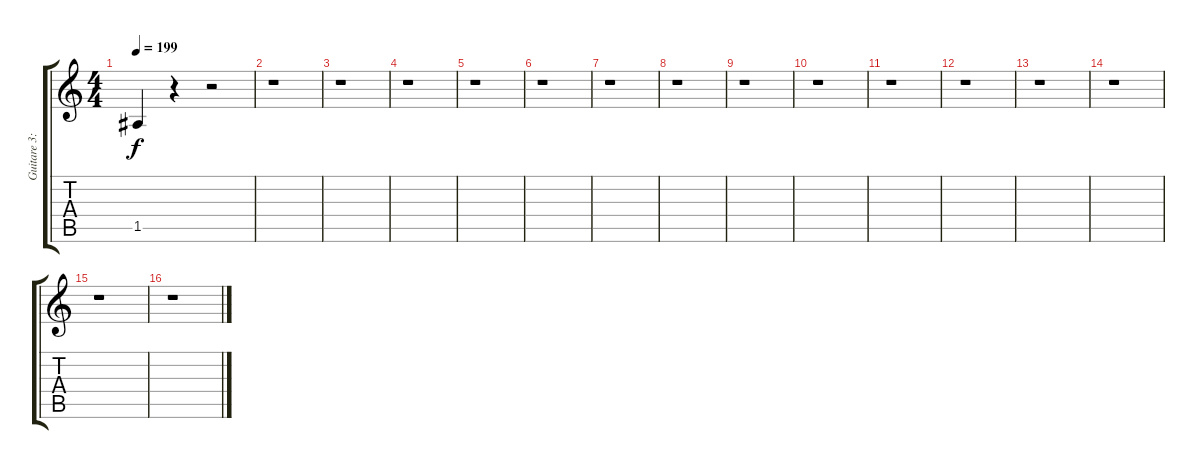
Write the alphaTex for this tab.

\track ("Guitare 3: Distorsion" "Guitare 3:") {instrument overdrivenguitar}
\staff {score tabs}
\tuning (E4 B3 G3 D3 A2 E2) {hide}
\ts (4 4)
\tempo 199
\clef g2
\ks c
1.5.4{dy f} r.4 r.2 |
r.1 |
r.1 |
r.1 |
r.1 |
r.1 |
r.1 |
r.1 |
r.1 |
r.1 |
r.1 |
r.1 |
r.1 |
r.1 |
r.1 |
r.1
